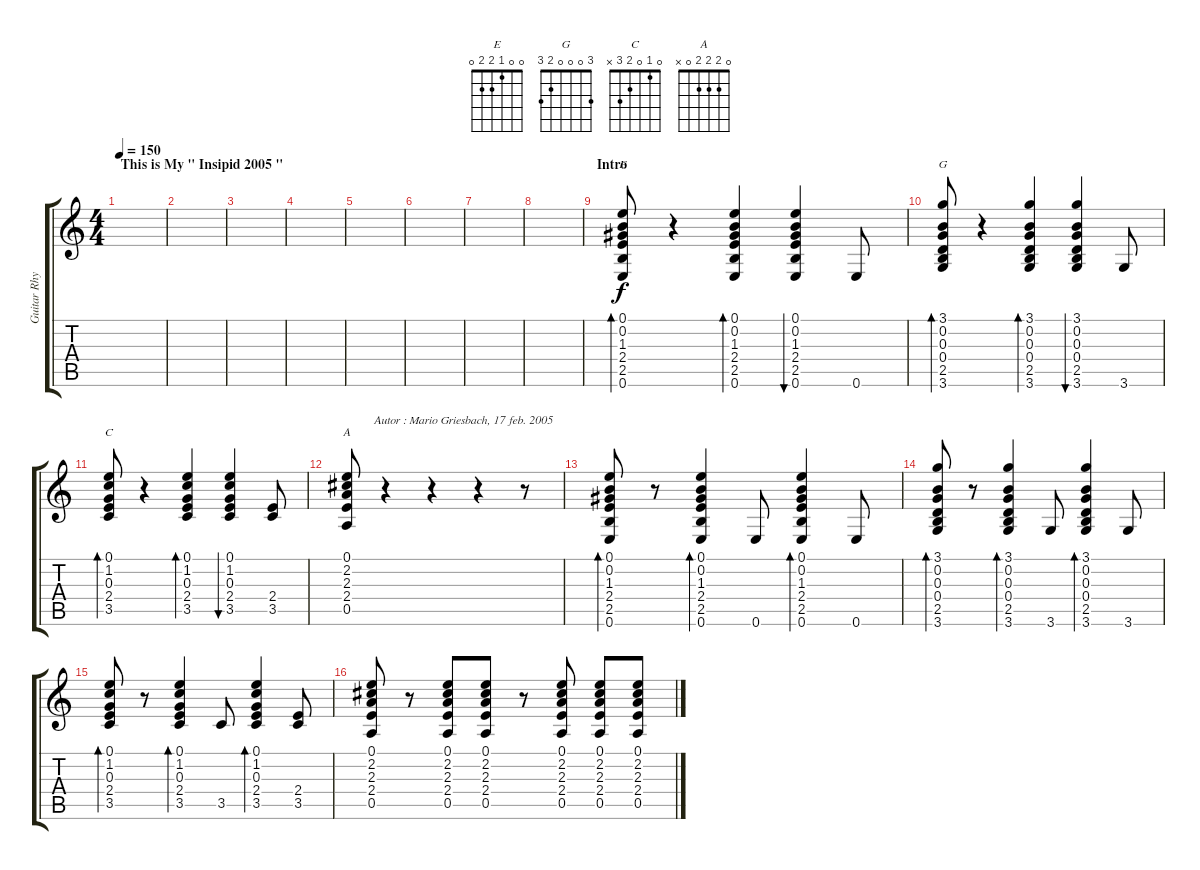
\track ("Guitar Rhythm E tunning" "Guitar Rhy") {instrument electricguitarjazz}
\staff {score tabs}
\tuning (E4 B3 G3 D3 A2 E2) {hide}
\chord ("E" 0 0 1 2 2 0)
\chord ("G" 3 0 0 0 2 3)
\chord ("C" 0 1 0 2 3 x)
\chord ("A" 0 2 2 2 0 x)
\ts (4 4)
\section ("" "This is My \" Insipid 2005 \"")
\tempo 150
\clef g2
\ks c
|
|
|
|
|
|
|
|
\section ("" "Intro")
(0.1 0.2 1.3 2.4 2.5 0.6).8{bd 30 ch "E"} r.4 (0.1 0.2 1.3 2.4 2.5 0.6).4{bd 30} (0.1 0.2 1.3 2.4 2.5 0.6).4{bu 30} 0.6.8 |
(3.1 0.2 0.3 0.4 2.5 3.6).8{bd 60 ch "G"} r.4 (3.1 0.2 0.3 0.4 2.5 3.6).4{bd 30} (3.1 0.2 0.3 0.4 2.5 3.6).4{bu 60} 3.6.8 |
(0.1 1.2 0.3 2.4 3.5).8{bd 60 ch "C"} r.4 (0.1 1.2 0.3 2.4 3.5).4{bd 60} (0.1 1.2 0.3 2.4 3.5).4{bu 60} (2.4 3.5).8 |
(0.1 2.2 2.3 2.4 0.5).8{ch "A" txt "         Autor : Mario Griesbach, 17 feb. 2005"} r.4 r.4 r.4 r.8 |
(0.1 0.2 1.3 2.4 2.5 0.6).8{bd 60} r.8 (0.1 0.2 1.3 2.4 2.5 0.6).4{bd 60} 0.6.8 (0.1 0.2 1.3 2.4 2.5 0.6).4{bd 60} 0.6.8 |
(3.1 0.2 0.3 0.4 2.5 3.6).8{bd 60} r.8 (3.1 0.2 0.3 0.4 2.5 3.6).4{bd 60} 3.6.8 (3.1 0.2 0.3 0.4 2.5 3.6).4{bd 60} 3.6.8 |
(0.1 1.2 0.3 2.4 3.5).8{bd 60} r.8 (0.1 1.2 0.3 2.4 3.5).4{bd 60} 3.5.8 (0.1 1.2 0.3 2.4 3.5).4{bd 60} (2.4 3.5).8 |
(0.1 2.2 2.3 2.4 0.5).8 r.8 (0.1 2.2 2.3 2.4 0.5).8 (0.1 2.2 2.3 2.4 0.5).8 r.8 (0.1 2.2 2.3 2.4 0.5).8 (0.1 2.2 2.3 2.4 0.5).8 (0.1 2.2 2.3 2.4 0.5).8
